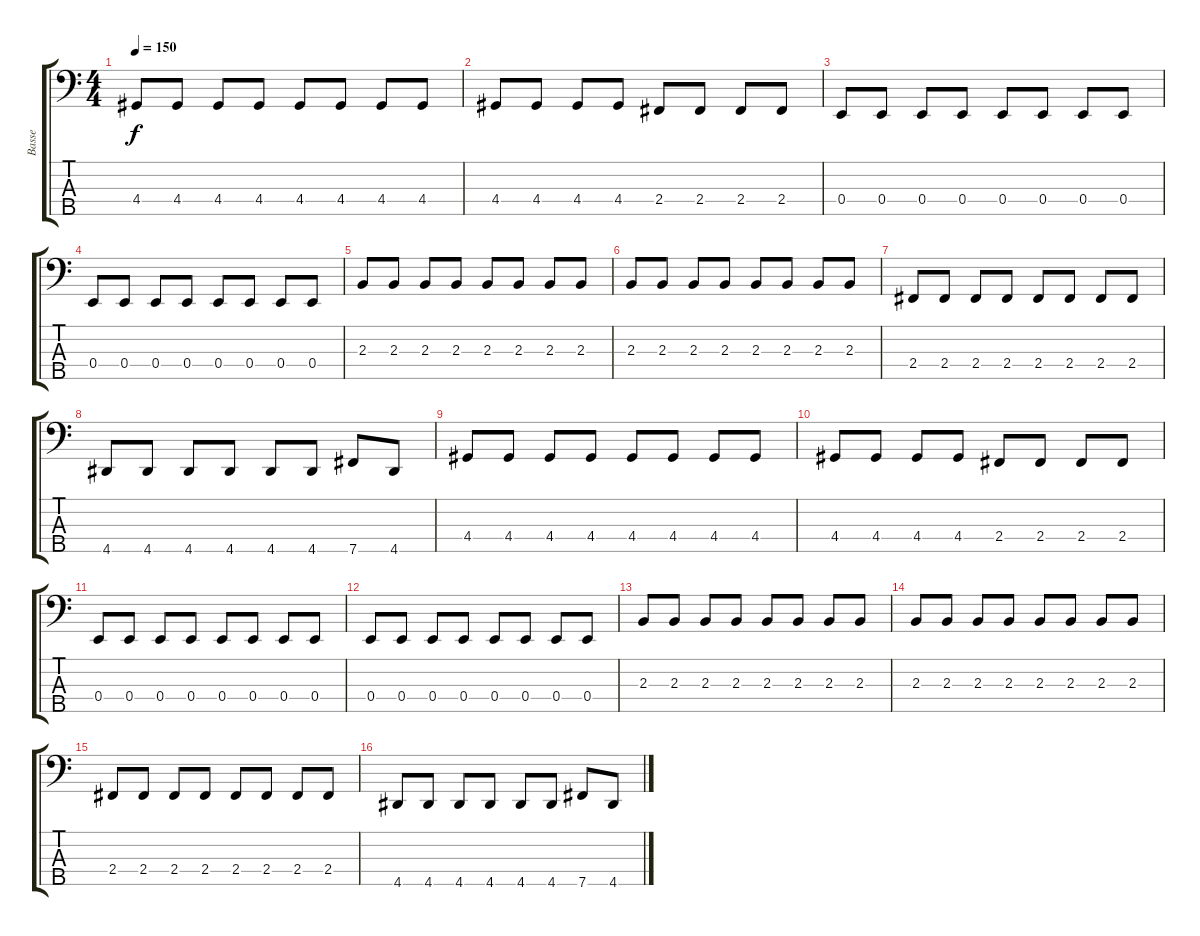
\track ("Basse" "Basse") {instrument electricbassfinger}
\staff {score tabs}
\tuning (G2 D2 A1 E1 B0) {hide}
\ts (4 4)
\tempo 150
\clef f4
\ks c
4.4.8{dy f} 4.4.8 4.4.8 4.4.8 4.4.8 4.4.8 4.4.8 4.4.8 |
4.4.8 4.4.8 4.4.8 4.4.8 2.4.8 2.4.8 2.4.8 2.4.8 |
0.4.8 0.4.8 0.4.8 0.4.8 0.4.8 0.4.8 0.4.8 0.4.8 |
0.4.8 0.4.8 0.4.8 0.4.8 0.4.8 0.4.8 0.4.8 0.4.8 |
2.3.8 2.3.8 2.3.8 2.3.8 2.3.8 2.3.8 2.3.8 2.3.8 |
2.3.8 2.3.8 2.3.8 2.3.8 2.3.8 2.3.8 2.3.8 2.3.8 |
2.4.8 2.4.8 2.4.8 2.4.8 2.4.8 2.4.8 2.4.8 2.4.8 |
4.5.8 4.5.8 4.5.8 4.5.8 4.5.8 4.5.8 7.5.8 4.5.8 |
4.4.8 4.4.8 4.4.8 4.4.8 4.4.8 4.4.8 4.4.8 4.4.8 |
4.4.8 4.4.8 4.4.8 4.4.8 2.4.8 2.4.8 2.4.8 2.4.8 |
0.4.8 0.4.8 0.4.8 0.4.8 0.4.8 0.4.8 0.4.8 0.4.8 |
0.4.8 0.4.8 0.4.8 0.4.8 0.4.8 0.4.8 0.4.8 0.4.8 |
2.3.8 2.3.8 2.3.8 2.3.8 2.3.8 2.3.8 2.3.8 2.3.8 |
2.3.8 2.3.8 2.3.8 2.3.8 2.3.8 2.3.8 2.3.8 2.3.8 |
2.4.8 2.4.8 2.4.8 2.4.8 2.4.8 2.4.8 2.4.8 2.4.8 |
4.5.8 4.5.8 4.5.8 4.5.8 4.5.8 4.5.8 7.5.8 4.5.8
